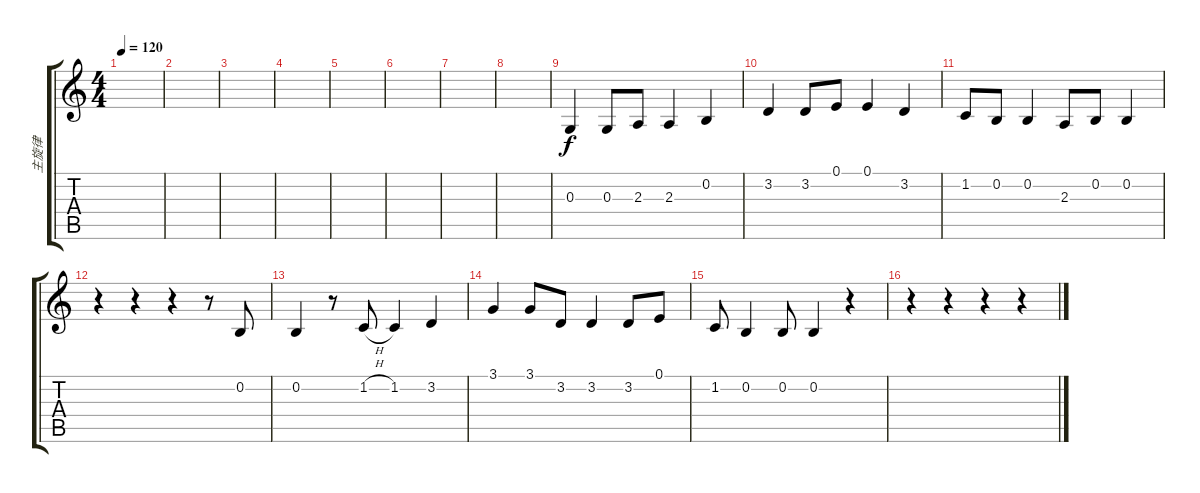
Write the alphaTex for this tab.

\track ("主旋律" "主旋律") {instrument viola}
\staff {score tabs}
\tuning (E4 B3 G3 D3 A2 E2) {hide}
\ts (4 4)
\tempo 120
\clef g2
\ks c
|
|
|
|
|
|
|
|
0.3.4 0.3.8 2.3.8 2.3.4 0.2.4 |
3.2.4 3.2.8 0.1.8 0.1.4 3.2.4 |
1.2.8 0.2.8 0.2.4 2.3.8 0.2.8 0.2.4 |
r.4 r.4 r.4 r.8 0.2.8 |
0.2.4 r.8 1.2{h}.8 1.2.4 3.2.4 |
3.1.4 3.1.8 3.2.8 3.2.4 3.2.8 0.1.8 |
1.2.8 0.2.4 0.2.8 0.2.4 r.4 |
r.4 r.4 r.4 r.4
